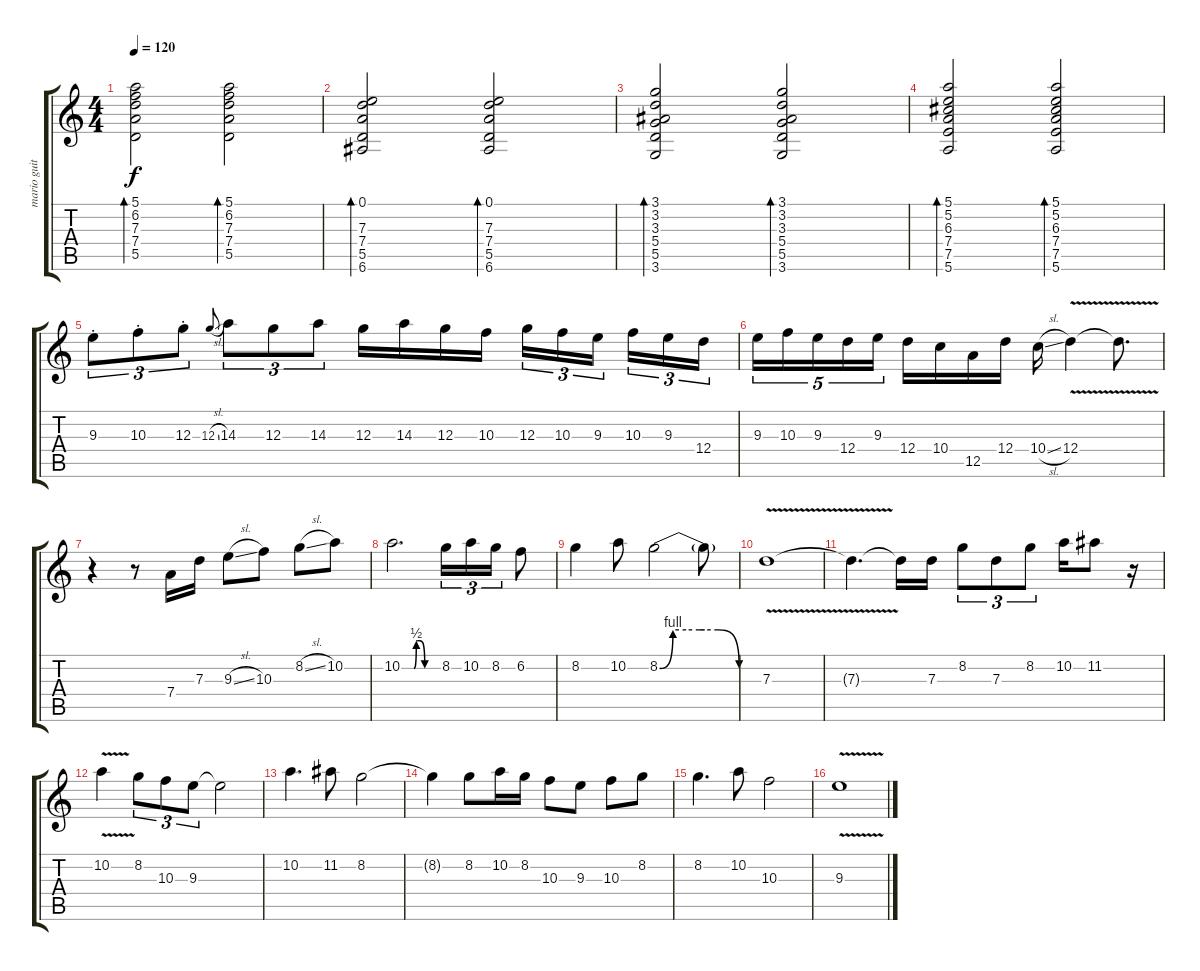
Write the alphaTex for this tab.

\track ("mario guitar" "mario guit") {instrument acousticguitarsteel}
\staff {score tabs}
\tuning (E4 B3 G3 D3 A2 E2) {hide}
\ts (4 4)
\tempo 120
\clef g2
\ks c
(5.1 6.2 7.3 7.4 5.5).2{bd 60 dy f} (5.1 6.2 7.3 7.4 5.5).2{bd 60} |
(0.1 7.3 7.4 5.5 6.6).2{bd 60} (0.1 7.3 7.4 5.5 6.6).2{bd 60} |
(3.1 3.2 3.3 5.4 5.5 3.6).2{bd 60} (3.1 3.2 3.3 5.4 5.5 3.6).2{bd 60} |
(5.1 5.2 6.3 7.4 7.5 5.6).2{bd 60} (5.1 5.2 6.3 7.4 7.5 5.6).2{bd 60} |
9.3{st}.8{tu (3 2) instrument overdrivenguitar} 10.3{st}.8{tu (3 2)} 12.3{st}.8{tu (3 2)} 12.3{sl}.8{gr onbeat} 14.3.8{tu (3 2)} 12.3.8{tu (3 2)} 14.3.8{tu (3 2)} 12.3.16 14.3.16 12.3.16 10.3.16 12.3.16{tu (3 2)} 10.3.16{tu (3 2)} 9.3.16{tu (3 2) beam splitsecondary} 10.3.16{tu (3 2)} 9.3.16{tu (3 2)} 12.4.16{tu (3 2)} |
9.3.16{tu (5 4)} 10.3.16{tu (5 4)} 9.3.16{tu (5 4)} 12.4.16{tu (5 4)} 9.3.16{tu (5 4)} 12.4.16 10.4.16 12.5.16 12.4.16 10.4{sl}.16 12.4{v}.4 12.4{v t}.8{d} |
r.4 r.8 7.4.16 7.3.16 9.3{sl}.8 10.3.8 8.2{sl}.8 10.2.8 |
10.2{be (custom 0 0 10 0 20 0 24 2 26 2 30 2 38 0 40 0 45 0 60 0)}.2{d} 8.2.16{tu (3 2)} 10.2.16{tu (3 2)} 8.2.16{tu (3 2)} 6.2.8 |
8.2.4 10.2.8 8.2{be (custom 0 0 10 4 20 4 30 4 34 4 44 4 60 0)}.2 8.2{t}.8 |
7.3{v}.1 |
7.3{t}.4{d} 7.3{t}.16 7.3.16 8.2.8{tu (3 2)} 7.3.8{tu (3 2)} 8.2.8{tu (3 2)} 10.2.16 11.2.8 r.16 |
10.2{v}.4 8.2.8{tu (3 2)} 10.3.8{tu (3 2)} 9.3.8{tu (3 2)} 9.3{t}.2 |
10.2.4{d} 11.2.8 8.2.2 |
8.2{t}.4 8.2.8 10.2.16 8.2.16 10.3.8 9.3.8 10.3.8 8.2.8 |
8.2.4{d} 10.2.8 10.3.2 |
9.3{v}.1
